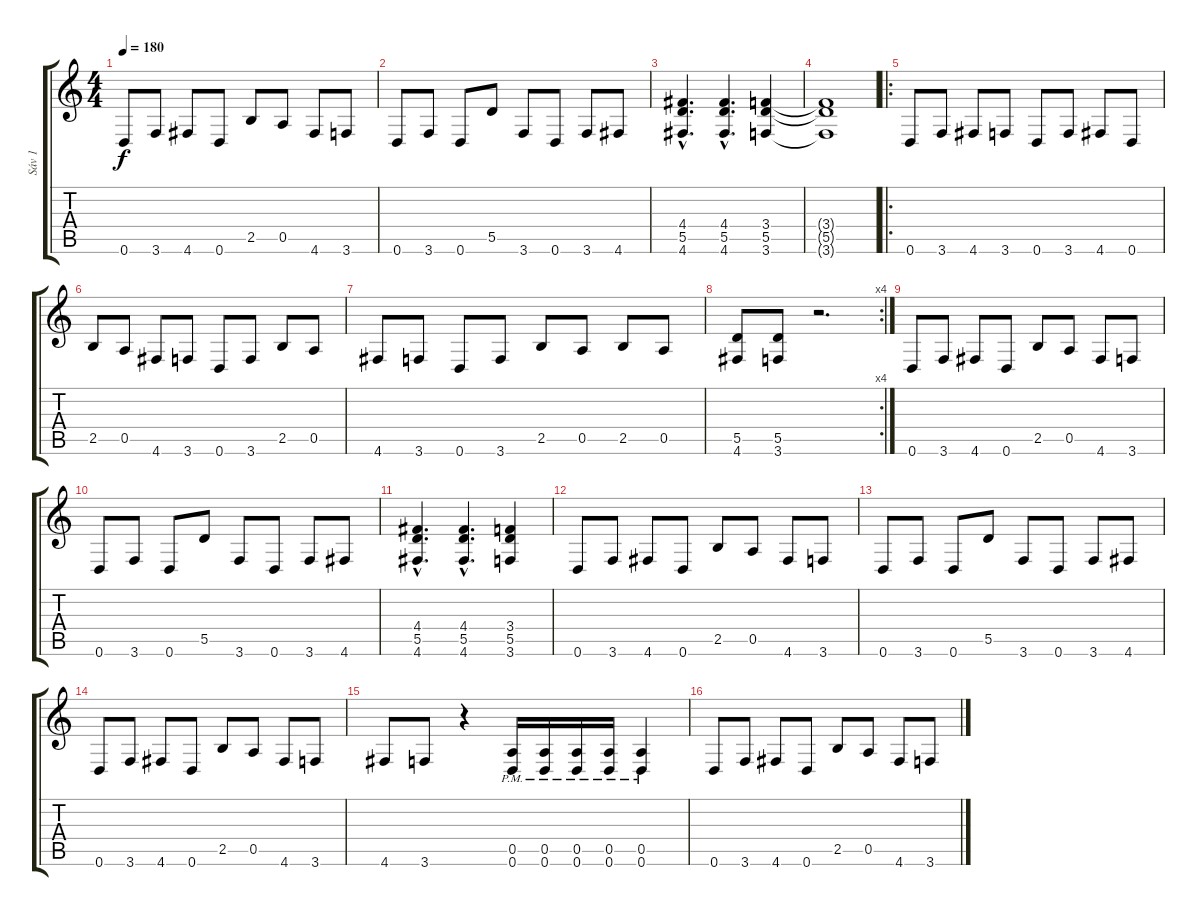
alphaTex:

\track ("Sáv 1" "Sáv 1") {instrument overdrivenguitar}
\staff {score tabs}
\tuning (E4 B3 G3 D3 A2 D2) {hide}
\ts (4 4)
\tempo 180
\clef g2
\ks c
0.6.8{dy f instrument overdrivenguitar} 3.6.8 4.6.8 0.6.8 2.5.8 0.5.8 4.6.8 3.6.8 |
0.6.8 3.6.8 0.6.8 5.5.8 3.6.8 0.6.8 3.6.8 4.6.8 |
(4.4{hac} 5.5{hac} 4.6{hac}).4{d} (4.4{hac} 5.5{hac} 4.6{hac}).4{d} (3.4 5.5 3.6).4 |
(3.4{t} 5.5{t} 3.6{t}).1 |
\ro
0.6.8 3.6.8 4.6.8 3.6.8 0.6.8 3.6.8 4.6.8 0.6.8 |
2.5.8 0.5.8 4.6.8 3.6.8 0.6.8 3.6.8 2.5.8 0.5.8 |
4.6.8 3.6.8 0.6.8 3.6.8 2.5.8 0.5.8 2.5.8 0.5.8 |
\rc 4
(5.5 4.6).8 (5.5 3.6).8 r.2{d} |
0.6.8 3.6.8 4.6.8 0.6.8 2.5.8 0.5.8 4.6.8 3.6.8 |
0.6.8 3.6.8 0.6.8 5.5.8 3.6.8 0.6.8 3.6.8 4.6.8 |
(4.4{hac} 5.5{hac} 4.6{hac}).4{d} (4.4{hac} 5.5{hac} 4.6{hac}).4{d} (3.4 5.5 3.6).4 |
0.6.8 3.6.8 4.6.8 0.6.8 2.5.8 0.5.8 4.6.8 3.6.8 |
0.6.8 3.6.8 0.6.8 5.5.8 3.6.8 0.6.8 3.6.8 4.6.8 |
0.6.8 3.6.8 4.6.8 0.6.8 2.5.8 0.5.8 4.6.8 3.6.8 |
4.6.8 3.6.8 r.4 (0.5{pm} 0.6{pm}).16 (0.5{pm} 0.6{pm}).16 (0.5{pm} 0.6{pm}).16 (0.5{pm} 0.6{pm}).16 (0.5{pm} 0.6{pm}).4 |
0.6.8 3.6.8 4.6.8 0.6.8 2.5.8 0.5.8 4.6.8 3.6.8
